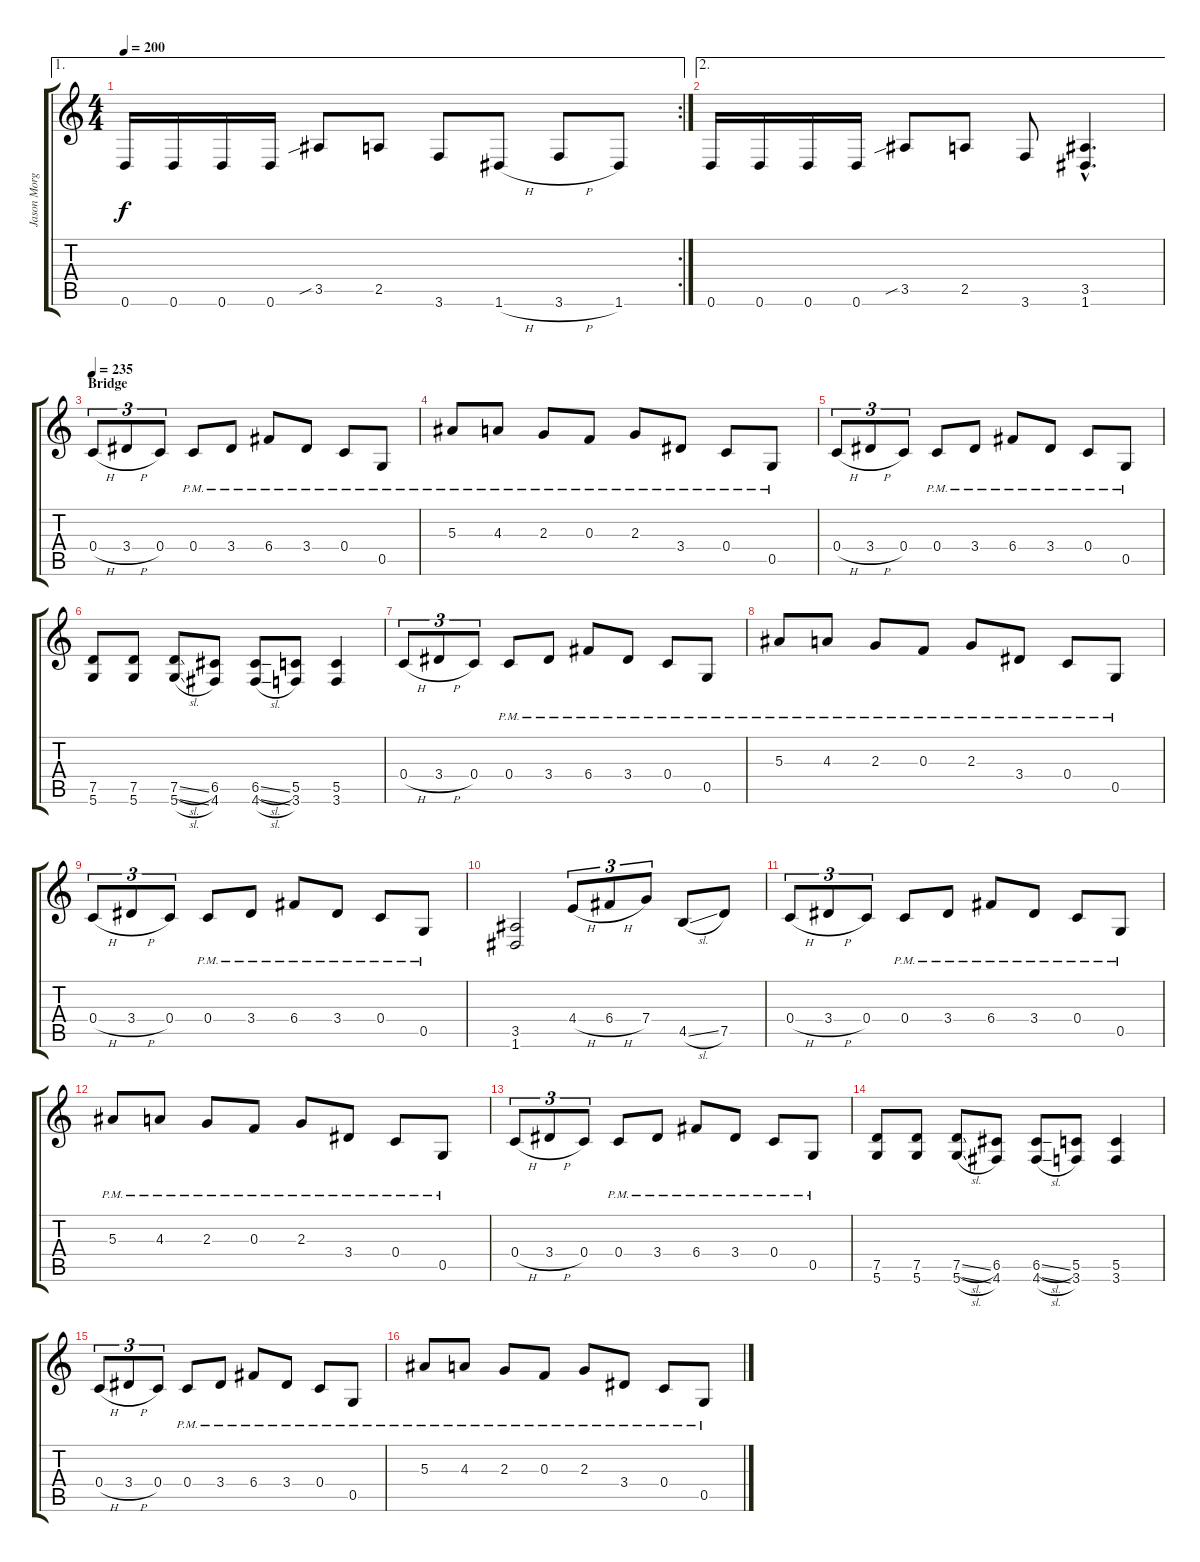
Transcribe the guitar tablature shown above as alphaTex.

\track ("Jason Morgan" "Jason Morg") {instrument distortionguitar}
\staff {score tabs}
\tuning (D4 A3 F3 C3 G2 D2) {hide}
\ae 1
\rc 2
\ts (4 4)
\tempo 200
\clef g2
\ks c
0.6.16{dy f} 0.6.16 0.6.16 0.6.16 3.5{sib}.8 2.5.8 3.6.8 1.6{h}.8 3.6{h}.8 1.6.8 |
\ae 2
0.6.16 0.6.16 0.6.16 0.6.16 3.5{sib}.8 2.5.8 3.6.8 (3.5{hac} 1.6{hac}).4{d} |
\section ("" "Bridge")
\tempo 235
0.4{h}.8{tu (3 2)} 3.4{h}.8{tu (3 2)} 0.4.8{tu (3 2)} 0.4{pm}.8 3.4{pm}.8 6.4{pm}.8 3.4{pm}.8 0.4{pm}.8 0.5{pm}.8 |
5.3{pm}.8 4.3{pm}.8 2.3{pm}.8 0.3{pm}.8 2.3{pm}.8 3.4{pm}.8 0.4{pm}.8 0.5{pm}.8 |
0.4{h}.8{tu (3 2)} 3.4{h}.8{tu (3 2)} 0.4.8{tu (3 2)} 0.4{pm}.8 3.4{pm}.8 6.4{pm}.8 3.4{pm}.8 0.4{pm}.8 0.5{pm}.8 |
(7.5 5.6).8 (7.5 5.6).8 (7.5{sl} 5.6{sl}).8 (6.5 4.6).8 (6.5{sl} 4.6{sl}).8 (5.5 3.6).8 (5.5 3.6).4 |
0.4{h}.8{tu (3 2)} 3.4{h}.8{tu (3 2)} 0.4.8{tu (3 2)} 0.4{pm}.8 3.4{pm}.8 6.4{pm}.8 3.4{pm}.8 0.4{pm}.8 0.5{pm}.8 |
5.3{pm}.8 4.3{pm}.8 2.3{pm}.8 0.3{pm}.8 2.3{pm}.8 3.4{pm}.8 0.4{pm}.8 0.5{pm}.8 |
0.4{h}.8{tu (3 2)} 3.4{h}.8{tu (3 2)} 0.4.8{tu (3 2)} 0.4{pm}.8 3.4{pm}.8 6.4{pm}.8 3.4{pm}.8 0.4{pm}.8 0.5{pm}.8 |
(3.5 1.6).2 4.4{h}.8{tu (3 2)} 6.4{h}.8{tu (3 2)} 7.4.8{tu (3 2)} 4.5{sl}.8 7.5.8 |
0.4{h}.8{tu (3 2)} 3.4{h}.8{tu (3 2)} 0.4.8{tu (3 2)} 0.4{pm}.8 3.4{pm}.8 6.4{pm}.8 3.4{pm}.8 0.4{pm}.8 0.5{pm}.8 |
5.3{pm}.8 4.3{pm}.8 2.3{pm}.8 0.3{pm}.8 2.3{pm}.8 3.4{pm}.8 0.4{pm}.8 0.5{pm}.8 |
0.4{h}.8{tu (3 2)} 3.4{h}.8{tu (3 2)} 0.4.8{tu (3 2)} 0.4{pm}.8 3.4{pm}.8 6.4{pm}.8 3.4{pm}.8 0.4{pm}.8 0.5{pm}.8 |
(7.5 5.6).8 (7.5 5.6).8 (7.5{sl} 5.6{sl}).8 (6.5 4.6).8 (6.5{sl} 4.6{sl}).8 (5.5 3.6).8 (5.5 3.6).4 |
0.4{h}.8{tu (3 2)} 3.4{h}.8{tu (3 2)} 0.4.8{tu (3 2)} 0.4{pm}.8 3.4{pm}.8 6.4{pm}.8 3.4{pm}.8 0.4{pm}.8 0.5{pm}.8 |
5.3{pm}.8 4.3{pm}.8 2.3{pm}.8 0.3{pm}.8 2.3{pm}.8 3.4{pm}.8 0.4{pm}.8 0.5{pm}.8
